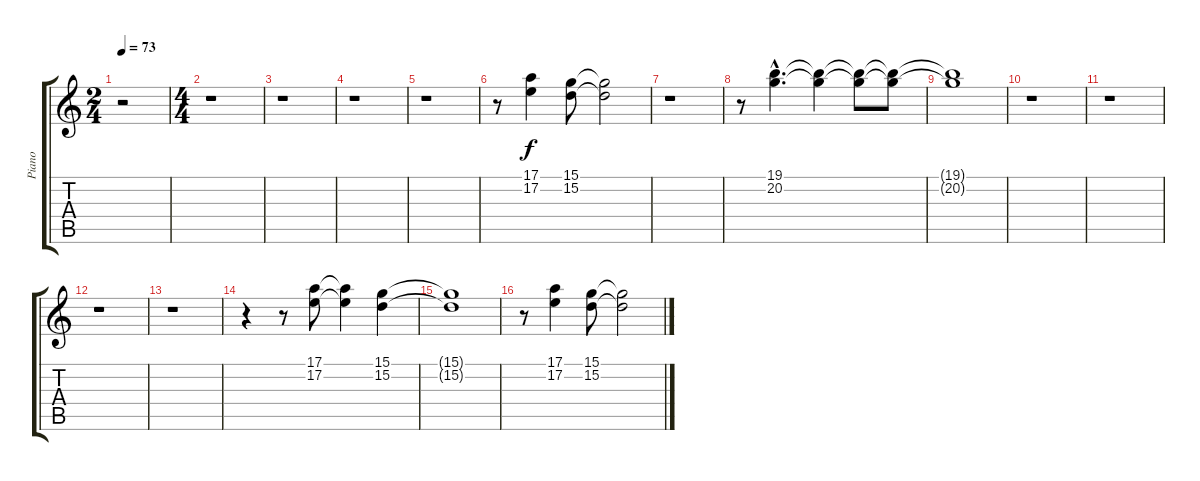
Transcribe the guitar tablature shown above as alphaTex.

\track ("Piano" "Piano") {instrument acousticgrandpiano}
\staff {score tabs}
\tuning (E4 B3 G3 D3 A2 E2) {hide}
\ts (2 4)
\tempo 73
\clef g2
\ks c
r.2{dy f instrument acousticgrandpiano} |
\ts (4 4)
r.1 |
r.1 |
r.1 |
r.1 |
r.8 (17.1 17.2).4 (15.1 15.2).8 (15.1{t} 15.2{t}).2 |
r.1 |
r.8 (19.1{hac} 20.2{hac}).4{d} (19.1{t} 20.2{t}).4 (19.1{t} 20.2{t}).8 (19.1{t} 20.2{t}).8 |
(19.1{t} 20.2{t}).1 |
r.1 |
r.1 |
r.1 |
r.1 |
r.4 r.8 (17.1 17.2).8 (17.1{t} 17.2{t}).4 (15.1 15.2).4 |
(15.1{t} 15.2{t}).1 |
r.8 (17.1 17.2).4 (15.1 15.2).8 (15.1{t} 15.2{t}).2
